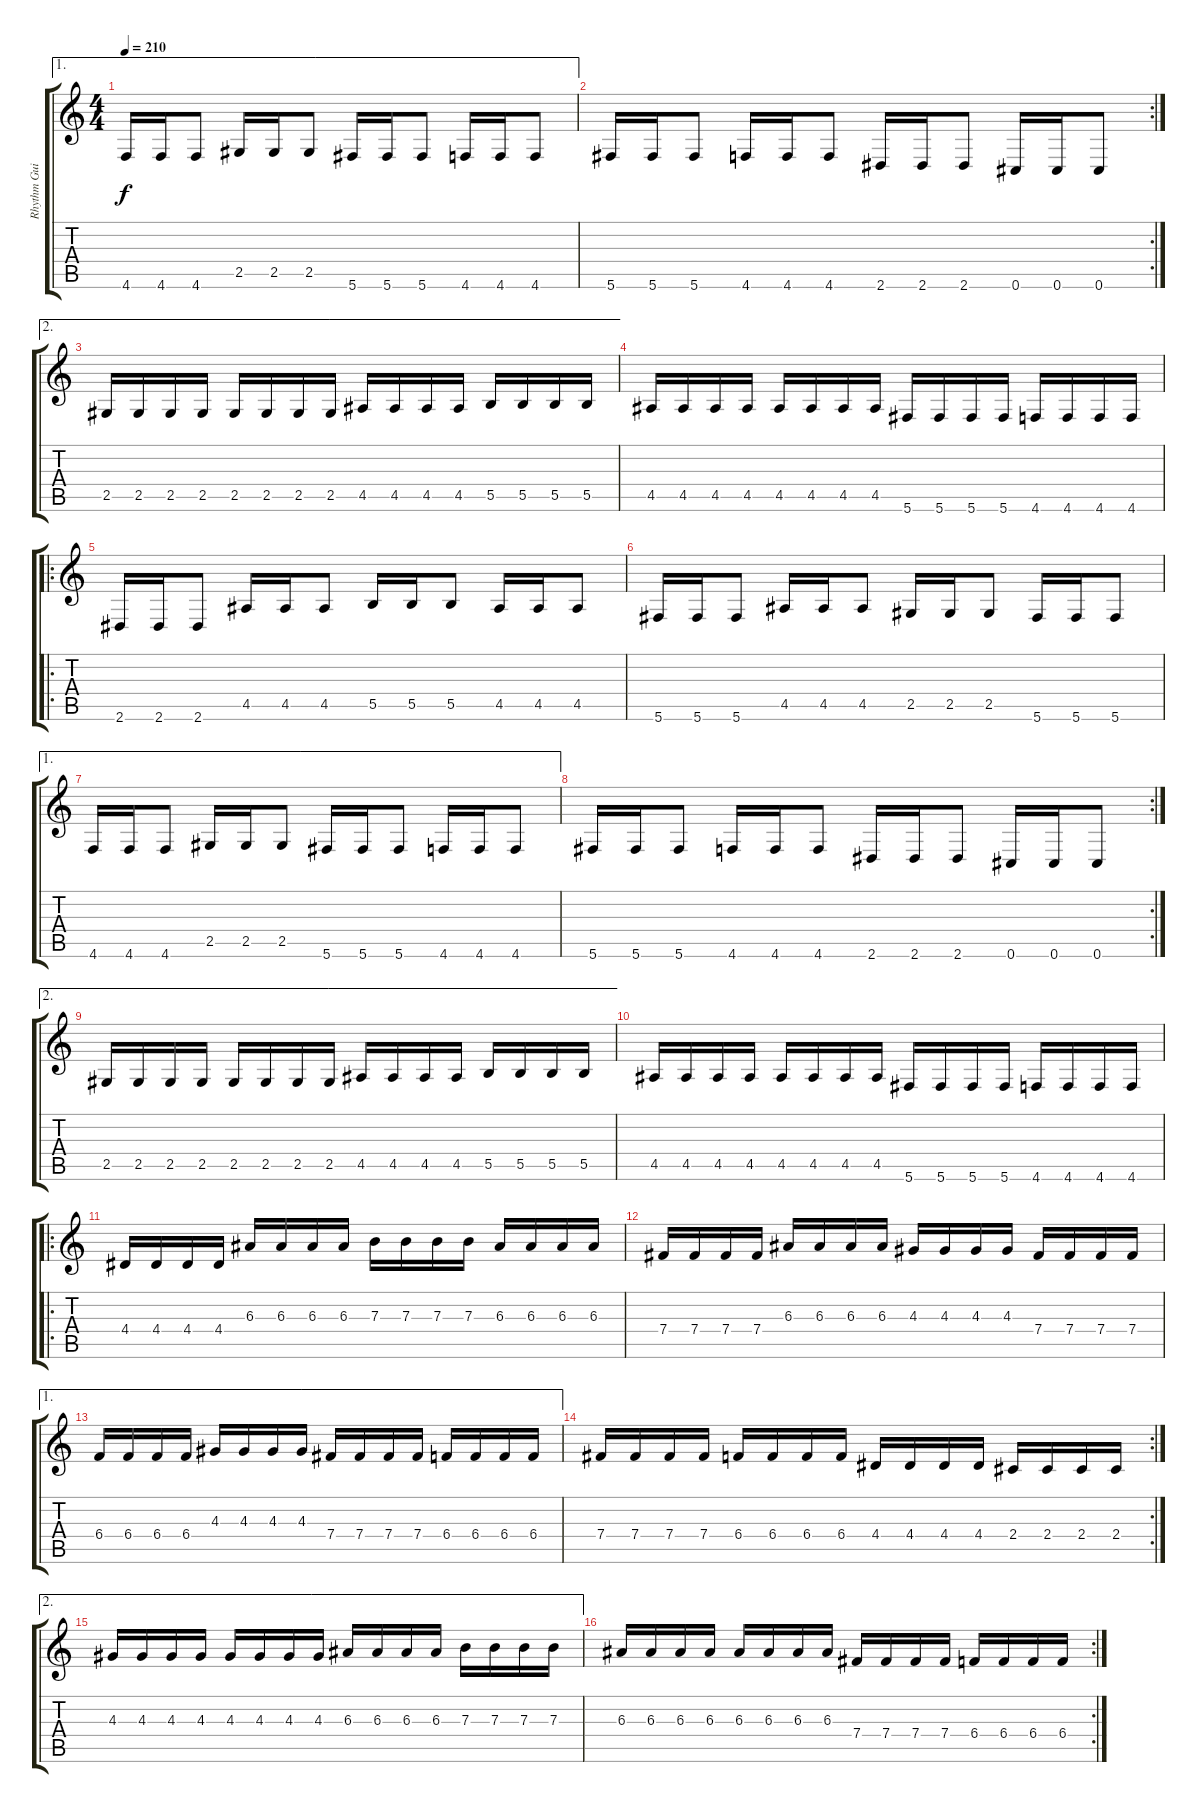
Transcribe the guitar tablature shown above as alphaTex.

\track ("Rhythm Guitar" "Rhythm Gui") {instrument overdrivenguitar}
\staff {score tabs}
\tuning (Db4 Ab3 E3 B2 Gb2 Db2) {hide}
\ae 1
\ts (4 4)
\tempo 210
\clef g2
\ks c
4.6.16{dy f} 4.6.16 4.6.8 2.5.16 2.5.16 2.5.8 5.6.16 5.6.16 5.6.8 4.6.16 4.6.16 4.6.8 |
\rc 2
5.6.16 5.6.16 5.6.8 4.6.16 4.6.16 4.6.8 2.6.16 2.6.16 2.6.8 0.6.16 0.6.16 0.6.8 |
\ae 2
2.5.16 2.5.16 2.5.16 2.5.16 2.5.16 2.5.16 2.5.16 2.5.16 4.5.16 4.5.16 4.5.16 4.5.16 5.5.16 5.5.16 5.5.16 5.5.16 |
4.5.16 4.5.16 4.5.16 4.5.16 4.5.16 4.5.16 4.5.16 4.5.16 5.6.16 5.6.16 5.6.16 5.6.16 4.6.16 4.6.16 4.6.16 4.6.16 |
\ro
2.6.16 2.6.16 2.6.8 4.5.16 4.5.16 4.5.8 5.5.16 5.5.16 5.5.8 4.5.16 4.5.16 4.5.8 |
5.6.16 5.6.16 5.6.8 4.5.16 4.5.16 4.5.8 2.5.16 2.5.16 2.5.8 5.6.16 5.6.16 5.6.8 |
\ae 1
4.6.16 4.6.16 4.6.8 2.5.16 2.5.16 2.5.8 5.6.16 5.6.16 5.6.8 4.6.16 4.6.16 4.6.8 |
\rc 2
5.6.16 5.6.16 5.6.8 4.6.16 4.6.16 4.6.8 2.6.16 2.6.16 2.6.8 0.6.16 0.6.16 0.6.8 |
\ae 2
2.5.16 2.5.16 2.5.16 2.5.16 2.5.16 2.5.16 2.5.16 2.5.16 4.5.16 4.5.16 4.5.16 4.5.16 5.5.16 5.5.16 5.5.16 5.5.16 |
4.5.16 4.5.16 4.5.16 4.5.16 4.5.16 4.5.16 4.5.16 4.5.16 5.6.16 5.6.16 5.6.16 5.6.16 4.6.16 4.6.16 4.6.16 4.6.16 |
\ro
4.4.16 4.4.16 4.4.16 4.4.16 6.3.16 6.3.16 6.3.16 6.3.16 7.3.16 7.3.16 7.3.16 7.3.16 6.3.16 6.3.16 6.3.16 6.3.16 |
7.4.16 7.4.16 7.4.16 7.4.16 6.3.16 6.3.16 6.3.16 6.3.16 4.3.16 4.3.16 4.3.16 4.3.16 7.4.16 7.4.16 7.4.16 7.4.16 |
\ae 1
6.4.16 6.4.16 6.4.16 6.4.16 4.3.16 4.3.16 4.3.16 4.3.16 7.4.16 7.4.16 7.4.16 7.4.16 6.4.16 6.4.16 6.4.16 6.4.16 |
\rc 2
7.4.16 7.4.16 7.4.16 7.4.16 6.4.16 6.4.16 6.4.16 6.4.16 4.4.16 4.4.16 4.4.16 4.4.16 2.4.16 2.4.16 2.4.16 2.4.16 |
\ae 2
4.3.16 4.3.16 4.3.16 4.3.16 4.3.16 4.3.16 4.3.16 4.3.16 6.3.16 6.3.16 6.3.16 6.3.16 7.3.16 7.3.16 7.3.16 7.3.16 |
\rc 2
6.3.16 6.3.16 6.3.16 6.3.16 6.3.16 6.3.16 6.3.16 6.3.16 7.4.16 7.4.16 7.4.16 7.4.16 6.4.16 6.4.16 6.4.16 6.4.16
